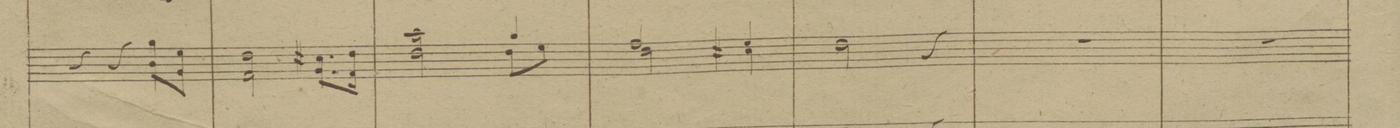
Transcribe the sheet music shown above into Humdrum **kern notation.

**kern	**dynam
*I"Clarinetti in B	*
*clefG2	*
*k[b-]	*
*M3/4	*
4r	.
4r	.
8ffL 8a\	.
8ddJ 8f\	.
=42	=42
2cc 2e\	.
8.bXL 8.f\	.
16ccJk 16e\	.
=43	=43
*^	*
2gg 2cc\	2rfyyyy	.
4ff/	8cc\L	.
.	8dd\J	.
=44	=44	=44
2ee/	2cc\	.
4dd/	4bX\	.
*v	*v	*
=45	=45
2cc\	.
4r	.
=46	=46
2.r	.
=47	=47
2.r	.
=48	=48
*-	*-
